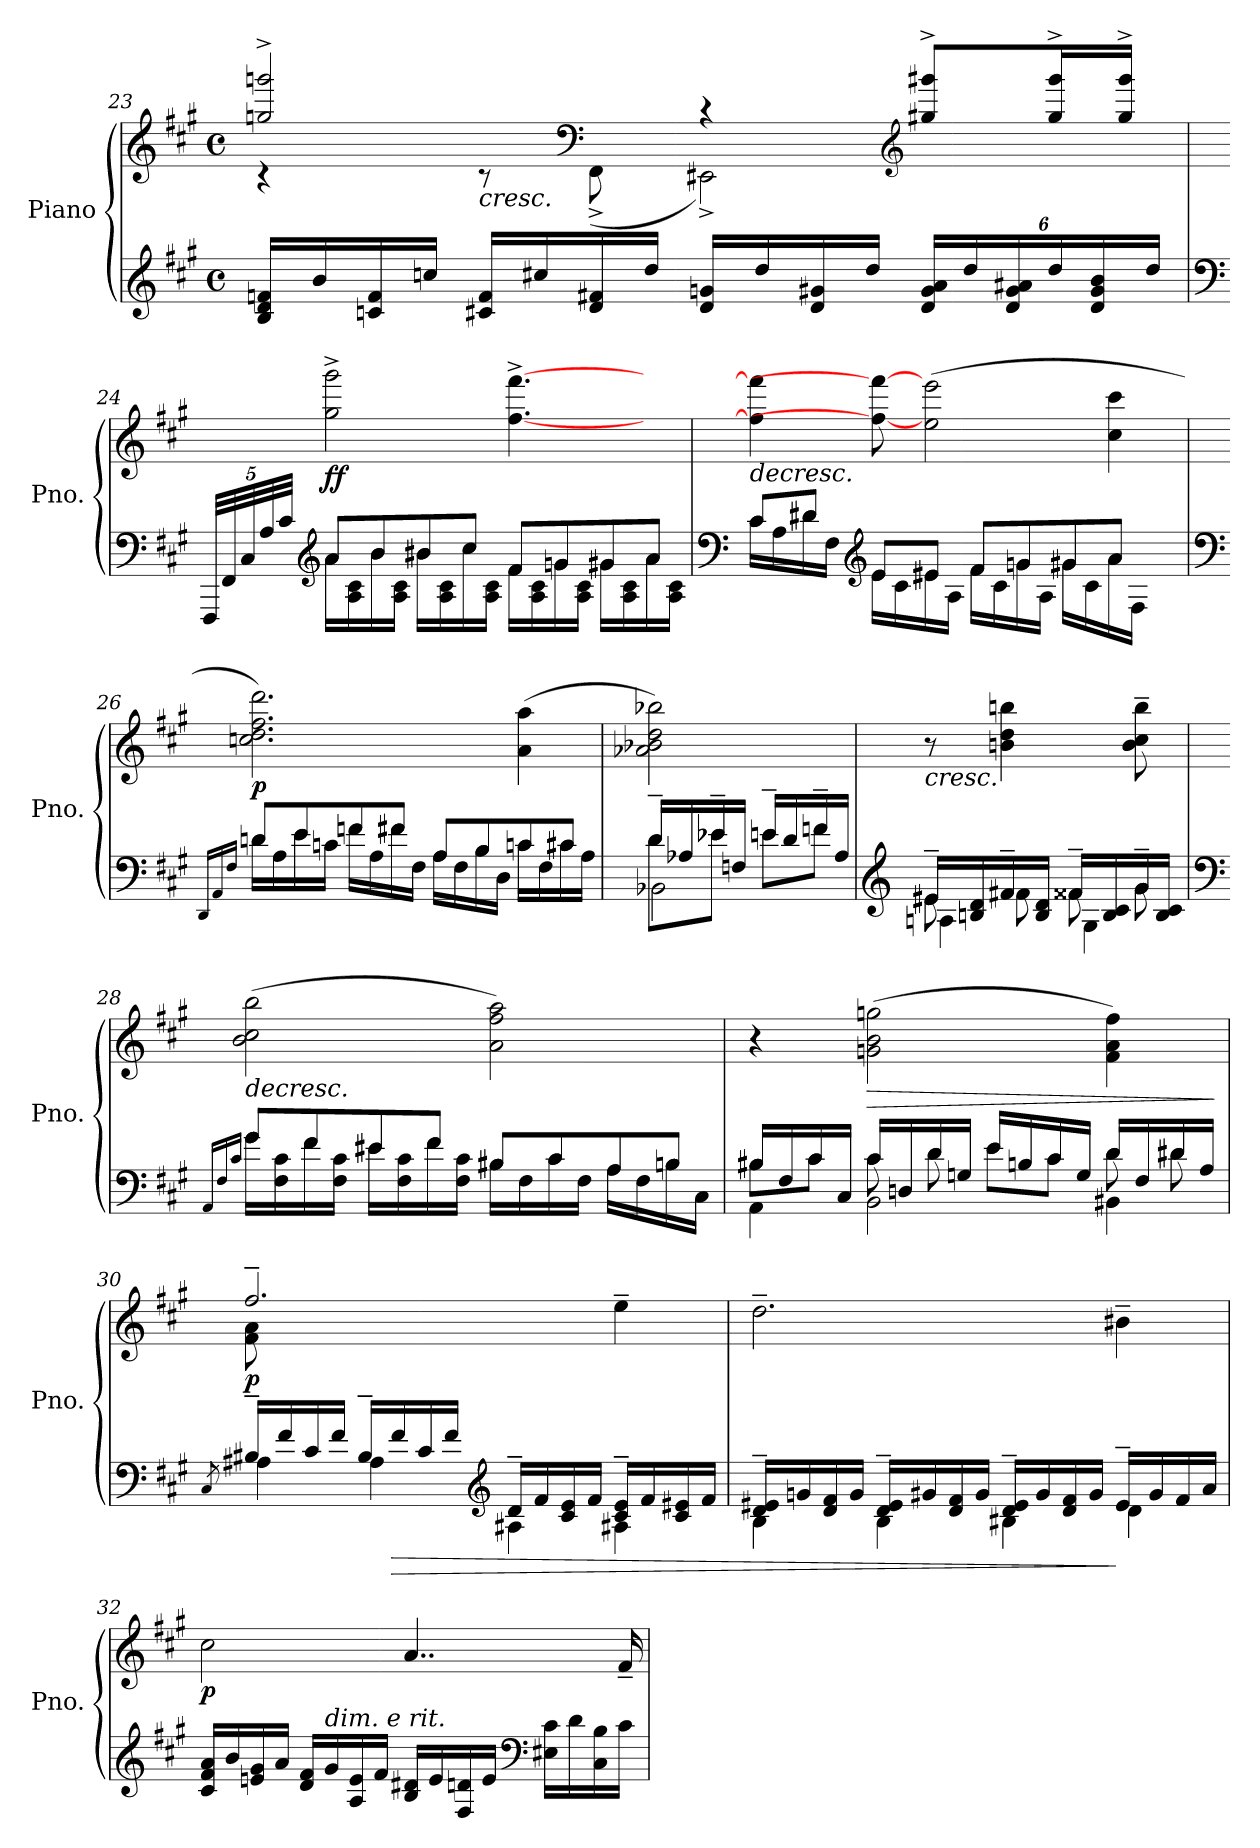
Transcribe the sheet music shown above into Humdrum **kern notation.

**kern	**kern	**dynam
*part1	*part1	*part1
*staff2	*staff1	*staff1/2
*I"Piano	*	*
*I'Pno.	*	*
!!LO:LB:g=z
*clefG2	*clefG2	*
*k[f#c#g#]	*k[f#c#g#]	*
*M4/4	*M4/4	*
*met(c)	*met(c)	*
=23	=23	=23
*	*^	*
16B/ 16d/ 16fn/LL	2ggn/^ 2gggn/^	4r	.
16b/	.	.	.
16cn/ 16f/	.	.	.
16ccn/JJ	.	.	.
!	!	!	!LO:HP:b
16c#X/ 16f/LL	.	8r	<
16cc#X/	.	.	.
*	*clefF4	*	*
16d/ 16f#X/	.	(8FF#^\	.
16dd/JJ	.	.	.
16d/ 16gn/LL	4r	2EE#X^\)	.
16dd/	.	.	.
16d/ 16g#X/	.	.	.
16dd/JJ	.	.	.
*	*clefG2	*	*
*Xbrackettup	*	*	*
24d/ 24g#/ 24a/LL	8gg#X/^ 8ggg#X/^L	.	.
24dd/	.	.	.
24d/ 24g#/ 24a#X/	.	.	.
24dd/	16gg#/^ 16ggg#/^L	.	.
24d/ 24g#/ 24b/	.	.	.
.	16gg#/^ 16ggg#/^JJ	.	.
24dd/JJ	.	.	.
*	*v	*v	*
=24	=24	=24
*clefF4	*	*
*	*MM120	*
*^	*	*
40FFF#/LL	8ryy	8ryy	.
40FF#/	.	.	.
40C#/	.	.	.
40A/	.	.	.
40c#/JJ	.	.	.
*clefG2	*	*	*
*	*	*MM58	*
!	!	!	!LO:DY:b
8a/L	16a\LL	2gg#\^ 2ggg#\^	ff
.	16A\ 16c#\	.	.
8b/	16b\	.	.
.	16A\ 16c#\JJ	.	.
8b#X/	16b#\LL	.	.
.	16A\ 16c#\	.	.
8cc#/J	16cc#\	.	.
.	16A\ 16c#\JJ	.	.
8f#/L	16f#\LL	[4.ff#\^ [4.fff#\^	.
.	16A\ 16c#\	.	.
8gn/	16g\	.	.
.	16A\ 16c#\JJ	.	.
8g#X/	16g#\LL	.	.
.	16A\ 16c#\	.	.
8a/J	16a\	8ryy	.
.	16A\ 16c#\JJ	.	.
!!LO:LB:g=z
=25	=25	=25	=25
*clefF4	*	*	*
!	!	!	!LO:HP:b
8c#/L	16c#\LL	4ff#\] 4fff#\]	>
.	16A\	.	.
8d#X/J	16d#\	.	.
.	16F#\JJ	.	.
*clefG2	*	*	*
8e/L	16e\LL	8ff#\_ 8fff#\_	.
.	16c#\	.	.
8e#X/J	16e#\	(2ee\ 2eee\	.
.	16A\JJ	.	.
8f#/L	16f#\LL	.	.
.	16c#\	.	.
8gn/	16g\	.	.
.	16A\JJ	.	.
8g#X/	16g#\LL	.	.
.	16c#\	.	.
8a/J	16a\	4cc#\ 4ccc#\	.
.	16F#\JJ	.	.
8ryy	8ryy	.	.
*v	*v	*	*
.	.	[
=26	=26	=26
*clefF4	*	*
16qDD/LL	.	.
16qAA/	.	.
16qF#/JJ	.	.
*^	*	*
!	!	!	!LO:DY:b
8dn/L	16d\LL	2.ccn\ 2.dd\ 2.ff#\ 2.ddd\)	p
.	16A\	.	.
8e/	16e\	.	.
.	16cn\JJ	.	.
8fn/	16f\LL	.	.
.	16A\	.	.
8f#X/J	16f#\	.	.
.	16F#\JJ	.	.
8A/L	16A\LL	.	.
.	16F#\	.	.
8B/	16B\	.	.
.	16D\JJ	.	.
8cn/	16c\LL	(4a\ 4aa\	.
.	16F#\	.	.
8c#X/J	16c#\	.	.
.	16A\JJ	.	.
=27	=27	=27	=27
*	*^	*	*
16d~/LL	8d\L	2BB-X\	2a-X\ 2b-X\ 2dd\ 2bb-X\)	.
16A-X/	.	.	.	.
16e-X~/	8e-\J	.	.	.
16Fn/JJ	.	.	.	.
16en~/LL	8e\L	.	.	.
16d/	.	.	.	.
16fn~/	8f\J	.	.	.
16A-/JJ	.	.	.	.
!!LO:LB:g=z
=27X1	=27X1	=27X1	=27X1	=27X1
*clefG2	*	*	*	*
!	!	!	!	!LO:HP:b
16e#X~/LL	8e#\	4An\	8r	<
16Bn/ 16d/	.	.	.	.
16f#X~/	8f#\	.	4bn\ 4dd\ 4bbn\	.
16B/ 16d/JJ	.	.	.	.
16f##X~/LL	8f##\	4G#\	.	.
16B/ 16c#/	.	.	.	.
16g#~/	8g#\	.	8b\~ 8cc#\~ 8bb\~	.
16B/ 16c#/JJ	.	.	.	.
*v	*v	*v	*	*
.	.	]
=28	=28	=28
*clefF4	*	*
16qAA/LL	.	.
16qF#/	.	.
16qc#/JJ	.	.
*^	*	*
!	!	!	!LO:HP:b
8g#/L	16g#\LL	(2b\ 2cc#\ 2bb\	>
.	16F#\ 16c#\	.	.
8f#/	16f#\	.	.
.	16F#\ 16c#\JJ	.	.
8e#X/	16e#\LL	.	.
.	16F#\ 16c#\	.	.
8f#/J	16f#\	.	.
.	16F#\ 16c#\JJ	.	.
8B#X/L	16B#\LL	2a\ 2ff#\ 2aa\)	[
.	16F#\	.	.
8c#/	16c#\	.	.
.	16F#\JJ	.	.
8A/	16A\LL	.	.
.	16F#\	.	.
8Bn/J	16B\	.	.
.	16C#\JJ	.	.
=29	=29	=29	=29
*	*^	*	*
16B#X/LL	8B#\L	4AA\	4r	.
16F#/	.	.	.	.
16c#/	8c#\J	.	.	.
16C#/JJ	.	.	.	.
!	!	!	!	!LO:HP:b
16c#/LL	8c#\	2BB\	(2gn\ 2b\ 2ggn\	>
16Dn/	.	.	.	.
16d/	8d\	.	.	.
16Gn/JJ	.	.	.	.
16e/LL	8e\L	.	.	.
16Bn/	.	.	.	.
16c#/	8c#\J	.	.	.
16G/JJ	.	.	.	.
16d/LL	8d\	4BB#X\	4f#\ 4a\ 4ff#\)	.
16F#/	.	.	.	.
16d#X/	8d#\	.	.	.
16A/JJ	.	.	.	.
*v	*v	*v	*	*
.	.	]
!!LO:PB:g=z
=30	=30	=30
8qC#/	.	.
*^	*^	*
!	!	!	!	!LO:DY:a=2
16B#X~/LL	4A#X\	2.ff#~/	8f#\ 8a\	p
16f#/	.	.	.	.
16c#/	.	.	8ryy	.
16f#/JJ	.	.	.	]
16B#~/LL	4A#\	.	4ryy	.
!	!	!	!	!LO:HP:b=2
16f#/	.	.	.	>
16c#/	.	.	.	.
16f#/JJ	.	.	.	.
*clefG2	*	*	*	*
16d~/LL	4A#X\	.	2ryy	.
16f#/	.	.	.	.
16c#/ 16e/	.	.	.	.
16f#/JJ	.	.	.	.
16c#/~ 16e/~LL	4A#X\	4ee~\	.	.
16f#/	.	.	.	.
16c#/ 16e#X/	.	.	.	.
16f#/JJ	.	.	.	.
*	*	*v	*v	*
=31	=31	=31	=31
16d/~ 16e#X/~LL	4B\	2.dd~\	.
16gn/	.	.	.
16d/ 16f#/	.	.	.
16g/JJ	.	.	.
16d/~ 16e#/~LL	4B\	.	.
16g#X/	.	.	.
16d/ 16f#/	.	.	.
16g#/JJ	.	.	.
16d/~ 16e#/~LL	4B#X\	.	.
16g#/	.	.	.
16d/ 16f#/	.	.	.
16g#/JJ	.	.	.
16e#~/LL	4d\	4b#X~\	] ]
16g#/	.	.	.
16f#/	.	.	.
16a/JJ	.	.	.
*v	*v	*	*
.	.	]
!!LO:LB:g=z
=32	=32	=32
!	!	!LO:DY:b
16c#/ 16f#/ 16a/LL	2cc#\	p
16b/	.	.
16en/ 16g#/	.	.
16a/JJ	.	.
16d/ 16f#/LL	.	.
!LO:TX:a:i:t=dim. e rit.	!	!
16g#/	.	.
16A/ 16e/	.	.
16f#/JJ	.	.
16B/ 16d#X/LL	4..a/	.
16e/	.	.
16F#/ 16dn/	.	.
16e/JJ	.	.
*clefF4	*	*
16E#X\ 16c#\LL	.	.
16d\	.	.
16C#\ 16B\	.	.
16c#\JJ	16f#~/	.
=	=	=
*-	*-	*-
